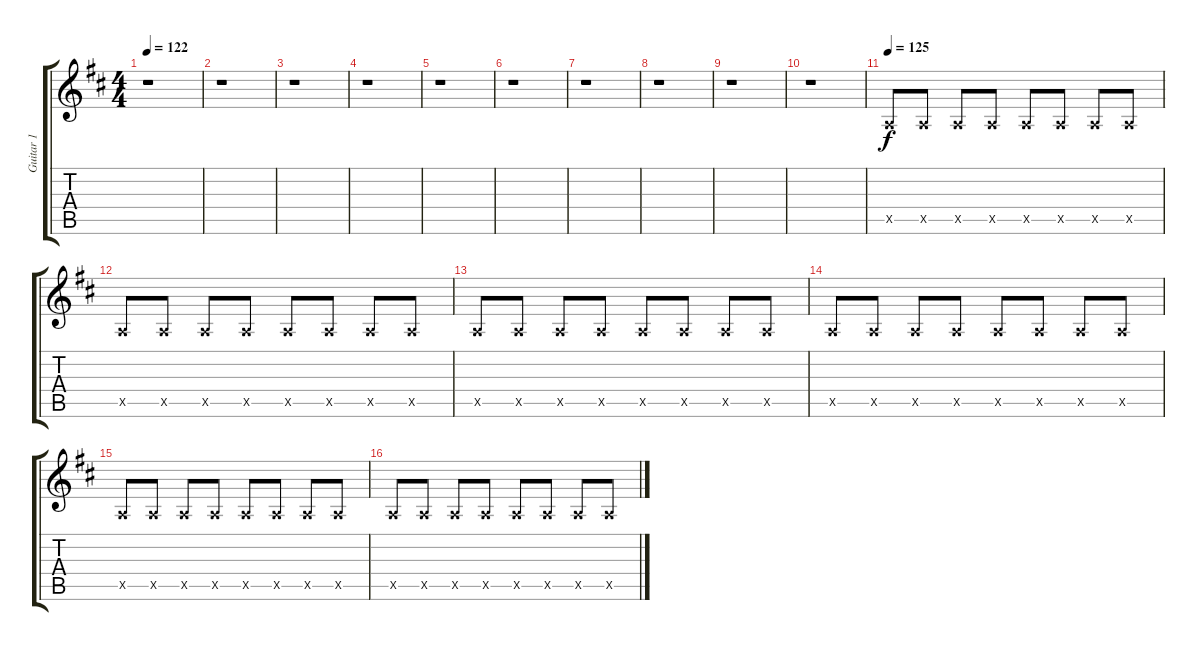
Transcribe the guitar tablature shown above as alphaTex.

\track ("Guitar 1" "Guitar 1") {instrument distortionguitar}
\staff {score tabs}
\tuning (E4 B3 G3 D3 A2 E2) {hide}
\ts (4 4)
\tempo 122
\clef g2
\ks d
r.1{dy f} |
r.1 |
r.1 |
r.1 |
r.1 |
r.1 |
r.1 |
r.1 |
r.1 |
r.1 |
\tempo 125
0.5{x}.8 0.5{x}.8 0.5{x}.8 0.5{x}.8 0.5{x}.8 0.5{x}.8 0.5{x}.8 0.5{x}.8 |
0.5{x}.8 0.5{x}.8 0.5{x}.8 0.5{x}.8 0.5{x}.8 0.5{x}.8 0.5{x}.8 0.5{x}.8 |
0.5{x}.8 0.5{x}.8 0.5{x}.8 0.5{x}.8 0.5{x}.8 0.5{x}.8 0.5{x}.8 0.5{x}.8 |
0.5{x}.8 0.5{x}.8 0.5{x}.8 0.5{x}.8 0.5{x}.8 0.5{x}.8 0.5{x}.8 0.5{x}.8 |
0.5{x}.8 0.5{x}.8 0.5{x}.8 0.5{x}.8 0.5{x}.8 0.5{x}.8 0.5{x}.8 0.5{x}.8 |
0.5{x}.8 0.5{x}.8 0.5{x}.8 0.5{x}.8 0.5{x}.8 0.5{x}.8 0.5{x}.8 0.5{x}.8
